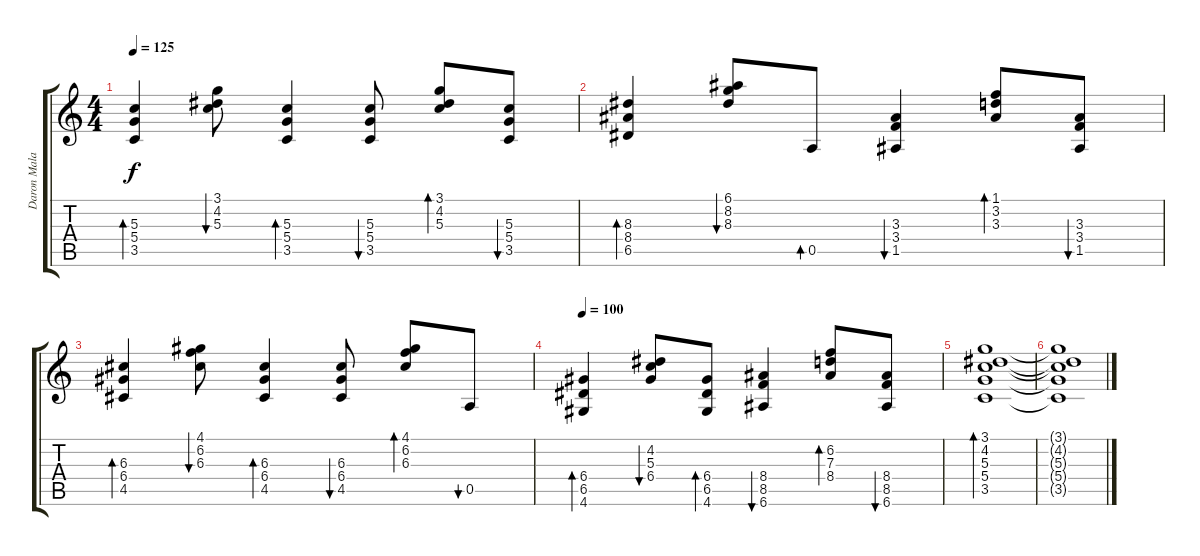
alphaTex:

\track ("Daron Malakian" "Daron Mala") {instrument acousticguitarsteel}
\staff {score tabs}
\tuning (E4 B3 G3 D3 A2 E2) {hide}
\ts (4 4)
\tempo 125
\clef g2
\ks c
(5.3 5.4 3.5).4{bd 60 dy f} (3.1 4.2 5.3).8{bu 60} (5.3 5.4 3.5).4{bd 60} (5.3 5.4 3.5).8{bu 60} (3.1 4.2 5.3).8{bd 60} (5.3 5.4 3.5).8{bu 60} |
(8.3 8.4 6.5).4{bd 60} (6.1 8.2 8.3).8{bu 60} 0.5.8{bd 60} (3.3 3.4 1.5).4{bu 60} (1.1 3.2 3.3).8{bd 60} (3.3 3.4 1.5).8{bu 60} |
(6.3 6.4 4.5).4{bd 60} (4.1 6.2 6.3).8{bu 60} (6.3 6.4 4.5).4{bd 60} (6.3 6.4 4.5).8{bu 60} (4.1 6.2 6.3).8{bd 60} 0.5.8{bu 60} |
\tempo 100
(6.4 6.5 4.6).4{bd 60} (4.2 5.3 6.4).8{bu 60} (6.4 6.5 4.6).8{bd 60} (8.4 8.5 6.6).4{bu 60} (6.2 7.3 8.4).8{bd 60} (8.4 8.5 6.6).8{bu 60} |
(3.1 4.2 5.3 5.4 3.5).1{bd 480} |
(3.1{t} 4.2{t} 5.3{t} 5.4{t} 3.5{t}).1
